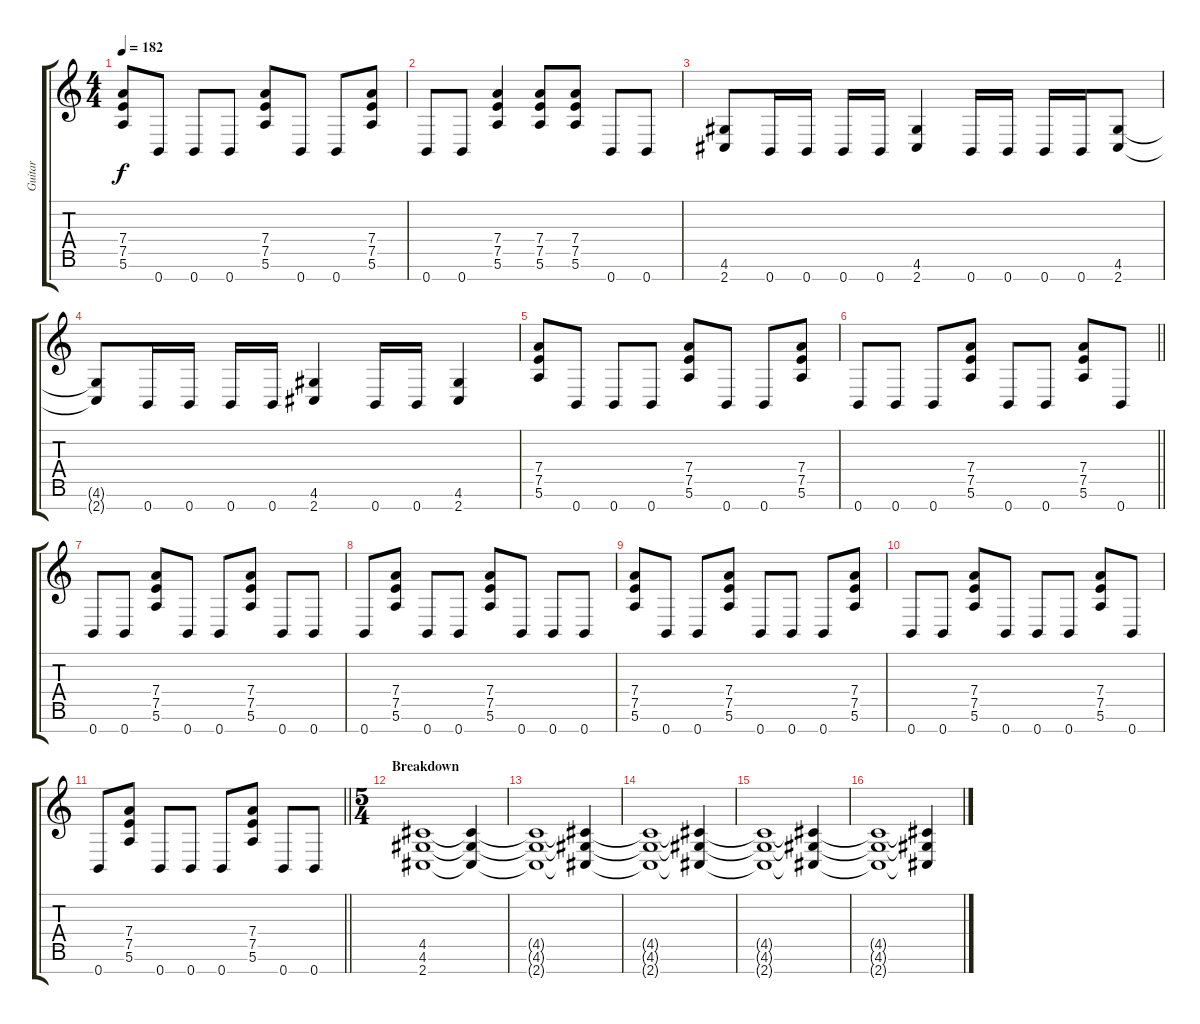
\track ("Guitar" "Guitar") {instrument distortionguitar}
\staff {score tabs}
\tuning (E4 B3 G3 D3 A2 E2 B1) {hide}
\ts (4 4)
\tempo 182
\clef g2
\ks c
(7.4 7.5 5.6).8{dy f} 0.7.8 0.7.8 0.7.8 (7.4 7.5 5.6).8 0.7.8 0.7.8 (7.4 7.5 5.6).8 |
0.7.8 0.7.8 (7.4 7.5 5.6).4 (7.4 7.5 5.6).8 (7.4 7.5 5.6).8 0.7.8 0.7.8 |
(4.6 2.7).8 0.7.16 0.7.16 0.7.16 0.7.16 (4.6 2.7).4 0.7.16 0.7.16 0.7.16 0.7.16 (4.6 2.7).8 |
(4.6{t} 2.7{t}).8 0.7.16 0.7.16 0.7.16 0.7.16 (4.6 2.7).4 0.7.16 0.7.16 (4.6 2.7).4 |
(7.4 7.5 5.6).8 0.7.8 0.7.8 0.7.8 (7.4 7.5 5.6).8 0.7.8 0.7.8 (7.4 7.5 5.6).8 |
\barLineRight lightlight
0.7.8 0.7.8 0.7.8 (7.4 7.5 5.6).8 0.7.8 0.7.8 (7.4 7.5 5.6).8 0.7.8 |
0.7.8 0.7.8 (7.4 7.5 5.6).8 0.7.8 0.7.8 (7.4 7.5 5.6).8 0.7.8 0.7.8 |
0.7.8 (7.4 7.5 5.6).8 0.7.8 0.7.8 (7.4 7.5 5.6).8 0.7.8 0.7.8 0.7.8 |
(7.4 7.5 5.6).8 0.7.8 0.7.8 (7.4 7.5 5.6).8 0.7.8 0.7.8 0.7.8 (7.4 7.5 5.6).8 |
0.7.8 0.7.8 (7.4 7.5 5.6).8 0.7.8 0.7.8 0.7.8 (7.4 7.5 5.6).8 0.7.8 |
\barLineRight lightlight
0.7.8 (7.4 7.5 5.6).8 0.7.8 0.7.8 0.7.8 (7.4 7.5 5.6).8 0.7.8 0.7.8 |
\ts (5 4)
\section ("" "Breakdown")
(4.5 4.6 2.7).1{volume 14 balance 8} (4.5{t} 4.6{t} 2.7{t}).4 |
(4.5{t} 4.6{t} 2.7{t}).1 (4.5{t} 4.6{t} 2.7{t}).4 |
(4.5{t} 4.6{t} 2.7{t}).1{volume 0} (4.5{t} 4.6{t} 2.7{t}).4 |
(4.5{t} 4.6{t} 2.7{t}).1 (4.5{t} 4.6{t} 2.7{t}).4 |
(4.5{t} 4.6{t} 2.7{t}).1 (4.5{t} 4.6{t} 2.7{t}).4
